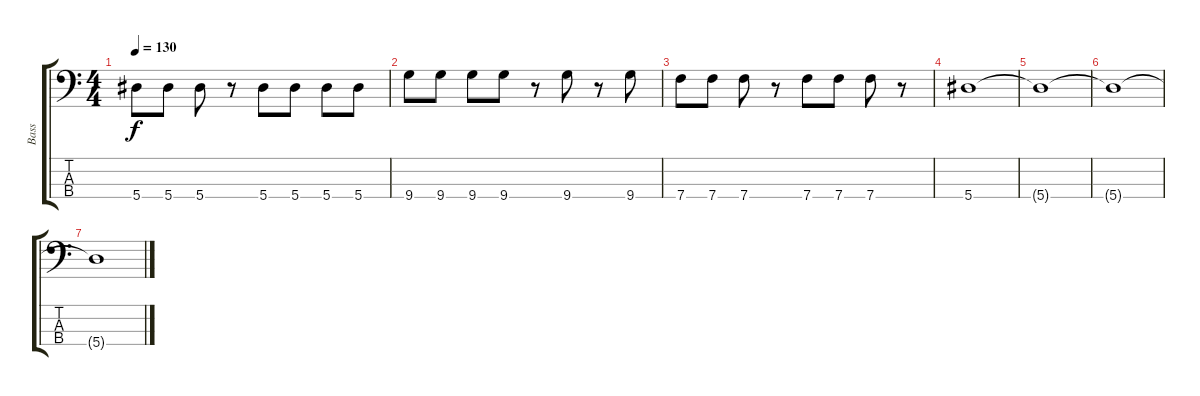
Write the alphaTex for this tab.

\track ("Bass" "Bass") {instrument electricbasspick}
\staff {score tabs}
\tuning (Eb3 Bb2 F2 Bb1) {hide}
\ts (4 4)
\tempo 130
\clef f4
\ks c
5.4.8{dy f} 5.4.8 5.4.8 r.8 5.4.8 5.4.8 5.4.8 5.4.8 |
9.4.8 9.4.8 9.4.8 9.4.8 r.8 9.4.8 r.8 9.4.8 |
7.4.8 7.4.8 7.4.8 r.8 7.4.8 7.4.8 7.4.8 r.8 |
5.4.1{volume 0} |
5.4{t}.1 |
5.4{t}.1 |
5.4{t}.1
